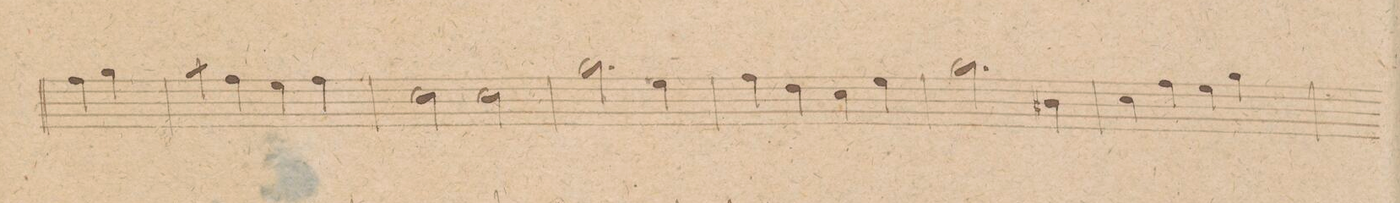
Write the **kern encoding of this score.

**kern	**dynam
*I"Basso.	*
*clefF4	*
*k[f#c#g#]	*
*met(c|)	*
*M2/2	*
4A\	.
4B\	.
=196	=196
4c#\	.
4A\	.
4G#\	.
4A\	.
=197	=197
2E\	.
2E\	.
=198	=198
2.B\	.
4G#\	.
=199	=199
4A\	.
4F#\	.
4E\	.
4G#\	.
=200	=200
2.B\	.
4D#X\	.
=201	=201
4E\	.
4A\	.
4G#\	.
4B\	.
=202	=202
*-	*-
